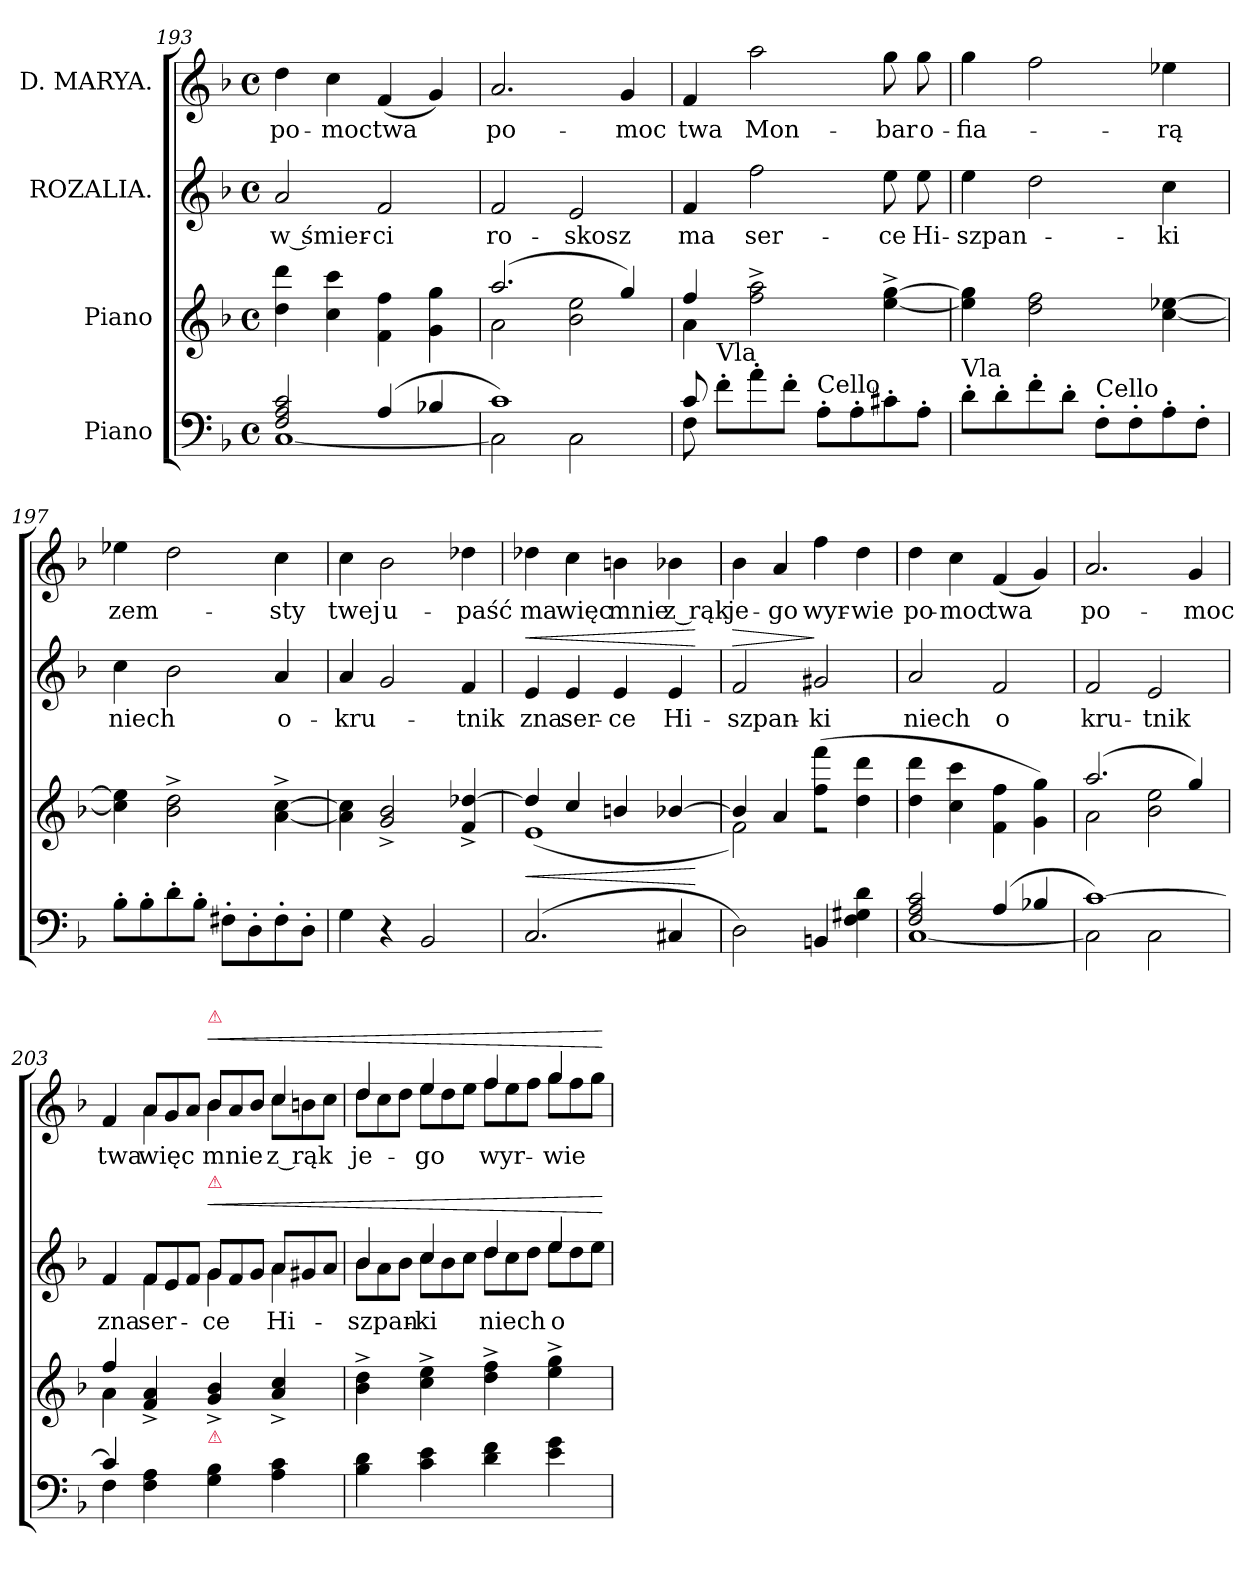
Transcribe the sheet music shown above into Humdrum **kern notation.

**kern	**kern	**dynam	**kern	**text	**dynam	**kern	**text	**dynam
*part4	*part3	*part3	*part2	*part2	*part2	*part1	*part1	*part1
*staff4	*staff3	*staff3	*staff2	*staff2	*staff2	*staff1	*staff1	*staff1
*I"Piano	*I"Piano	*	*I"ROZALIA.	*	*	*I"D. MARYA.	*	*
*clefF4	*clefG2	*	*clefG2	*	*	*clefG2	*	*
*k[b-]	*k[b-]	*	*k[b-]	*	*	*k[b-]	*	*
*M4/4	*M4/4	*	*M4/4	*	*	*M4/4	*	*
*met(c)	*met(c)	*	*met(c)	*	*	*met(c)	*	*
=193	=193	=193	=193	=193	=193	=193	=193	=193
*^	*	*	*	*	*	*	*	*
2F/ 2A/ 2c/	[1C	4dd\ 4ddd\	.	2a/	w śmier-	.	4dd\	po-	.
.	.	4cc\ 4ccc\	.	.	.	.	4cc\	-moc	.
(<4A/	.	4f\ 4ff\	.	2f/	-ci	.	(4f/	twa	.
4B-X/	.	4g\ 4gg\	.	.	.	.	4g/)	.	.
=194	=194	=194	=194	=194	=194	=194	=194	=194	=194
*	*	*^	*	*	*	*	*	*	*
1c)	2C\]	(2.aa/	2a\	.	2f/	ro-	.	2.a/	po-	.
.	2C\	.	2b-\ 2ee\	.	2e/	-skosz	.	.	.	.
.	.	4gg/)	.	.	.	.	.	4g/	-moc	.
=195	=195	=195	=195	=195	=195	=195	=195	=195	=195	=195
8c/	8F\	4ff/	4a\	.	4f/	ma	.	4f/	twa	.
!LO:TX:a:t=Vla	!	!	!	!	!	!	!	!	!	!
8f'\L	8ryy	.	.	.	.	.	.	.	.	.
8a'\	2.ryy	2ff^\ 2aa^\	2.ryy	.	2ff\	ser-	.	2aa\	Mon-	.
8f'\J	.	.	.	.	.	.	.	.	.	.
!LO:TX:a:t=Cello	!	!	!	!	!	!	!	!	!	!
8A'\L	.	.	.	.	.	.	.	.	.	.
8A'\	.	.	.	.	.	.	.	.	.	.
8c#X'\	.	[4ee^\ [4gg^\	.	.	8ee\	-ce	.	8gg\	-bar	.
8A'\J	.	.	.	.	8ee\	Hi-	.	8gg\	o-	.
*v	*v	*	*	*	*	*	*	*	*	*
*	*v	*v	*	*	*	*	*	*	*
=196	=196	=196	=196	=196	=196	=196	=196	=196
!LO:TX:a:t=Vla	!	!	!	!	!	!	!	!
8d'\L	4ee]\ 4gg]\	.	4ee\	-szpan-	.	4gg\	-fia-	.
8d'\	.	.	.	.	.	.	.	.
8f'\	2dd\ 2ff\	.	2dd\	.	.	2ff\	.	.
8d'\J	.	.	.	.	.	.	.	.
!LO:TX:a:t=Cello	!	!	!	!	!	!	!	!
8F'\L	.	.	.	.	.	.	.	.
8F'\	.	.	.	.	.	.	.	.
8A'\	[4cc\ [4ee-X\	.	4cc\	-ki	.	4ee-X\	-rą	.
8F'\J	.	.	.	.	.	.	.	.
=197	=197	=197	=197	=197	=197	=197	=197	=197
8B-'\L	4cc]\ 4ee-]\	.	4cc\	niech	.	4ee-X\	zem-	.
8B-'\	.	.	.	.	.	.	.	.
8d'\	2b-^<\ 2dd^<\	.	2b-\	.	.	2dd\	.	.
8B-'\J	.	.	.	.	.	.	.	.
8F#X'\L	.	.	.	.	.	.	.	.
8D'\	.	.	.	.	.	.	.	.
8F#'\	[4a^<\ [4cc^<\	.	4a/	o-	.	4cc\	-sty	.
8D'\J	.	.	.	.	.	.	.	.
=198	=198	=198	=198	=198	=198	=198	=198	=198
4G\	4a]\ 4cc]\	.	4a/	-kru-	.	4cc\	twej	.
4r	2g^/ 2b-^/	.	2g/	.	.	2b-\	u-	.
2BB-/	.	.	.	.	.	.	.	.
.	4f^/ [4dd-X^/	.	4f/	-tnik	.	4dd-X\	-paść	.
=199	=199	=199	=199	=199	=199	=199	=199	=199
*	*^	*	*	*	*	*	*	*
!	!	!	!LO:HP:b	!	!	!LO:HP:a	!	!	!
(2.C/	4dd-/]	(1e	<	4e/	zna	<	4dd-X\	ma	.
.	4cc/	.	.	4e/	ser-	.	4cc\	więc	.
.	4bn/	.	.	4e/	-ce	.	4bn\	mnie	.
4C#X/	[4b-X/	.	.	4e/	Hi-	.	4b-X\	z rąk	.
*	*v	*v	*	*	*	*	*	*	*
.	.	[	.	.	[	.	.	.
=200	=200	=200	=200	=200	=200	=200	=200	=200
*	*^	*	*	*	*	*	*	*
!	!	!	!	!	!	!LO:HP:a	!	!	!
2D\)	4b-/]	2f\)	.	2f/	-szpan-	>	4b-\	je-	.
.	4a/	.	.	.	.	.	4a/	-go	.
4BBn/	(4ff\ 4fff\	2r	.	2g#X/	-ki	]	4ff\	wyr-	.
4F\ 4G#X\ 4d\	4dd\ 4ddd\	.	.	.	.	.	4dd\	-wie	.
*	*v	*v	*	*	*	*	*	*	*
=201	=201	=201	=201	=201	=201	=201	=201	=201
*^	*	*	*	*	*	*	*	*
2F/ 2A/ 2c/	[1C	4dd\ 4ddd\	.	2a/	niech	.	4dd\	po-	.
.	.	4cc\ 4ccc\	.	.	.	.	4cc\	-moc	.
(<4A/	.	4f\ 4ff\	.	2f/	o	.	(<4f/	twa	.
4B-X/	.	4g\ 4gg\)	.	.	.	.	4g/)	.	.
=202	=202	=202	=202	=202	=202	=202	=202	=202	=202
*	*	*^	*	*	*	*	*	*	*
[1c)	2C\]	(2.aa/	2a\	.	2f/	kru-	.	2.a/	po-	.
.	2C\	.	2b-\ 2ee\	.	2e/	-tnik	.	.	.	.
.	.	4gg/)	.	.	.	.	.	4g/	-moc	.
=203	=203	=203	=203	=203	=203	=203	=203	=203	=203	=203
*	*	*	*	*	*^	*	*	*^	*	*
4c/]	4F\	4ff/	4a\	.	4f/	4ryy	zna	.	4f/	4ryy	twa	.
*	*	*	*	*	*Xtuplet	*	*	*	*Xtuplet	*	*	*
4F\ 4A\	2.ryy	4f^/ 4a^/	2.ryy	.	12f/L	4f\	ser-	.	12a/L	4a\	więc	.
.	.	.	.	.	12e/	.	.	.	12g/	.	.	.
.	.	.	.	.	12f/J	.	.	.	12a/J	.	.	.
!	!	!	!	!	!	!	!	!	!LO:TX:a:color=crimson:t=⚠	!	!	!
!	!	!	!	!	!LO:TX:a:color=crimson:t=⚠	!	!	!	!	!	!	!
!	!	!LO:TX:b:color=crimson:t=⚠	!	!	!	!	!	!	!	!	!	!
!	!	!	!	!	!	!	!	!LO:HP:a	!	!	!	!LO:HP:a
4G\ 4B-\	.	4g^/ 4b-^/	.	.	12g/L	4g\	-ce	<	12b-/L	4b-\	mnie	<
.	.	.	.	.	12f/	.	.	.	12a/	.	.	.
.	.	.	.	.	12g/J	.	.	.	12b-/J	.	.	.
4A\ 4c\	.	4a^/ 4cc^/	.	.	12a/L	4a\	Hi-	.	12cc\L	4cc/	z rąk	.
.	.	.	.	.	12g#X/	.	.	.	12bn\	.	.	.
.	.	.	.	.	12a/J	.	.	.	12cc\J	.	.	.
*v	*v	*	*	*	*	*	*	*	*	*	*	*
*	*v	*v	*	*	*	*	*	*	*	*	*
=204	=204	=204	=204	=204	=204	=204	=204	=204	=204	=204
4B-\ 4d\	4b-^<\ 4dd^<\	.	4b-/	12b-\L	-szpan-	.	4dd/	12dd\L	je-	.
.	.	.	.	12a\	.	.	.	12cc\	.	.
.	.	.	.	12b-\J	.	.	.	12dd\J	.	.
4c\ 4e\	4cc^<\ 4ee^<\	.	4cc/	12cc\L	-ki	.	4ee/	12ee\L	go	.
.	.	.	.	12b-\	.	.	.	12dd\	.	.
.	.	.	.	12cc\J	.	.	.	12ee\J	.	.
4d\ 4f\	4dd^<\ 4ff^<\	.	4dd/	12dd\L	niech	.	4ff/	12ff\L	wyr-	.
.	.	.	.	12cc\	.	.	.	12ee\	.	.
.	.	.	.	12dd\J	.	.	.	12ff\J	.	.
4e\ 4g\	4ee^<\ 4gg^<\	.	4ee/	12ee\L	o-	.	4gg/	12gg\L	-wie	.
.	.	.	.	12dd\	.	.	.	12ff\	.	.
.	.	.	.	12ee\J	.	.	.	12gg\J	.	.
*	*	*	*v	*v	*	*	*	*	*	*
*	*	*	*	*	*	*v	*v	*	*
.	.	.	.	.	[	.	.	[
=	=	=	=	=	=	=	=	=
*-	*-	*-	*-	*-	*-	*-	*-	*-
